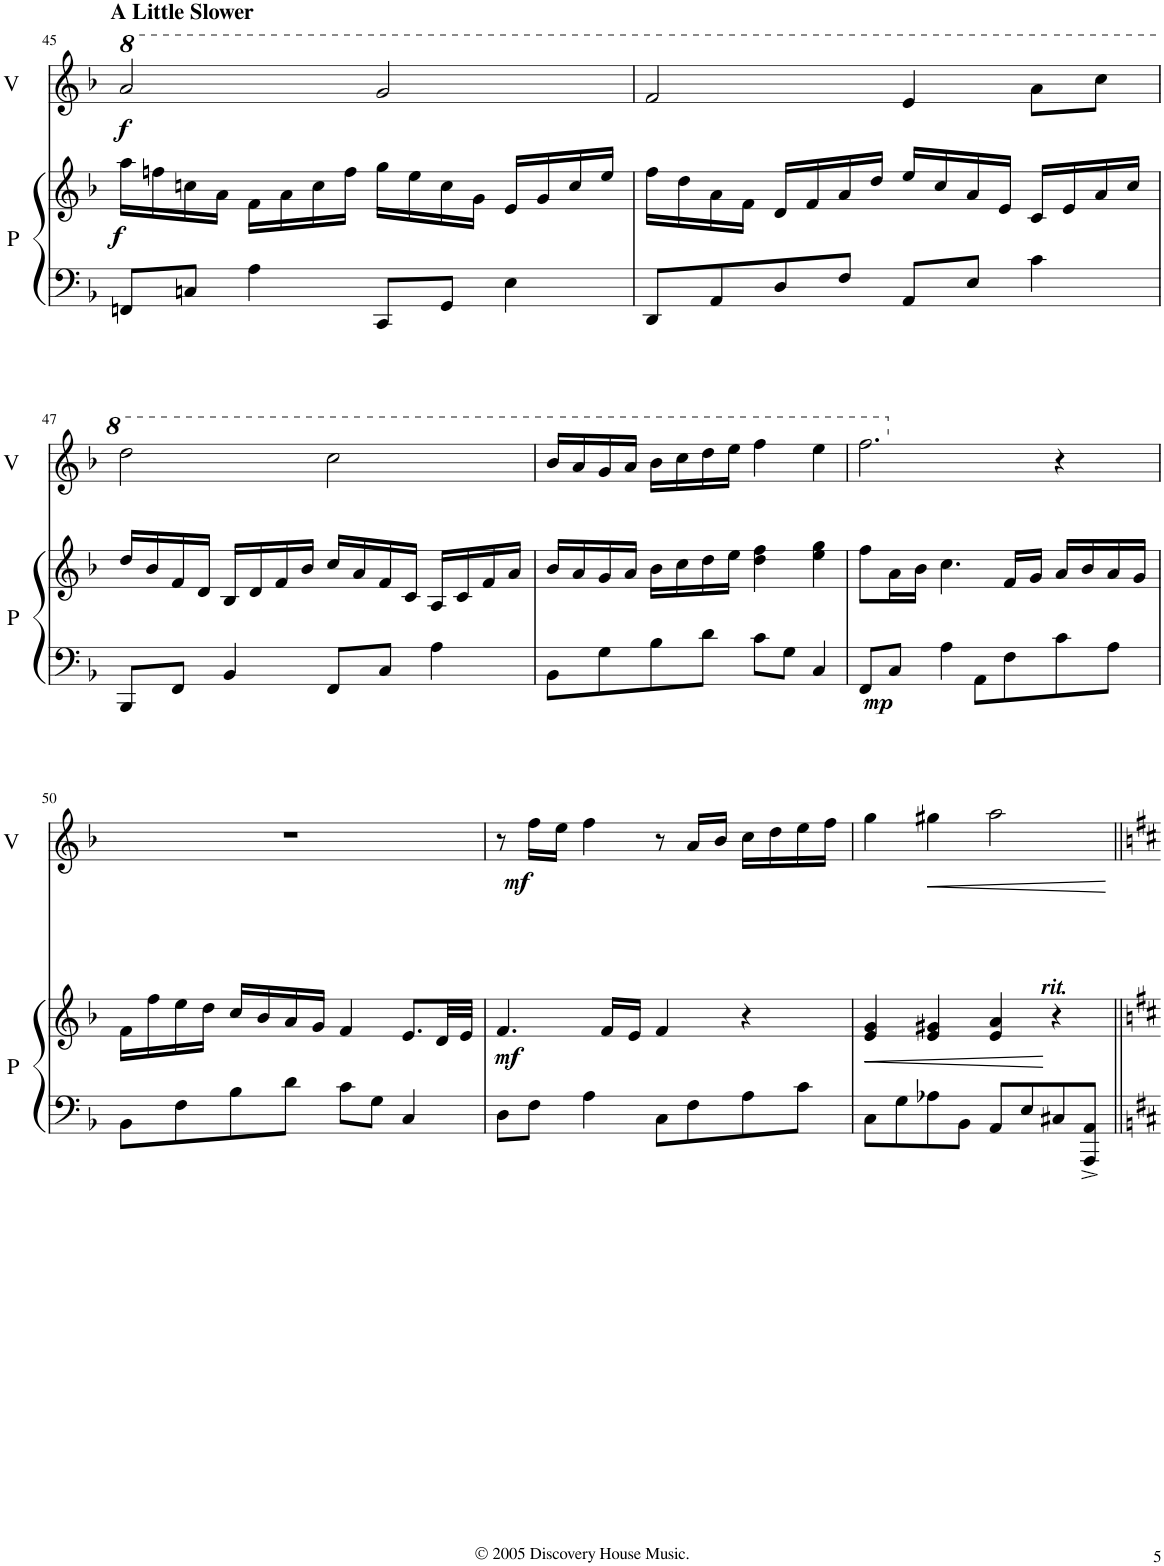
**kern	**kern	**dynam	**kern	**dynam
*part2	*part2	*part2	*part1	*part1
*staff3	*staff2	*staff2/3	*staff1	*staff1
*I"Piano	*	*	*I"Violin	*
*I'P	*	*	*I'V	*
!!LO:PB:g=z
*clefF4	*clefG2	*	*clefG2	*
*k[b-]	*k[b-]	*	*k[b-]	*
*M4/4	*M4/4	*	*M4/4	*
*	*	*	*8va	*
=45	=45	=45	=45	=45
!	!	!	!LO:TX:a:B:t=A Little Slower	!
!	!	!LO:DY:b	!	!LO:DY:b
8FFn/L	16aa\LL	f	2aa/	f
.	16ffn\	.	.	.
8Cn/J	16ccn\	.	.	.
.	16a\JJ	.	.	.
4A\	16f\LL	.	.	.
.	16a\	.	.	.
.	16cc\	.	.	.
.	16ff\JJ	.	.	.
8CC/L	16gg\LL	.	2gg/	.
.	16ee\	.	.	.
8GG/J	16cc\	.	.	.
.	16g\JJ	.	.	.
4E\	16e/LL	.	.	.
.	16g/	.	.	.
.	16cc/	.	.	.
.	16ee/JJ	.	.	.
=46	=46	=46	=46	=46
8DD/L	16ff\LL	.	2ff/	.
.	16dd\	.	.	.
8AA/	16a\	.	.	.
.	16f\JJ	.	.	.
8D/	16d/LL	.	.	.
.	16f/	.	.	.
8F/J	16a/	.	.	.
.	16dd/JJ	.	.	.
8AA/L	16ee/LL	.	4ee/	.
.	16cc/	.	.	.
8E/J	16a/	.	.	.
.	16e/JJ	.	.	.
4c\	16c/LL	.	8aa\L	.
.	16e/	.	.	.
.	16a/	.	8ccc\J	.
.	16cc/JJ	.	.	.
!!LO:LB:g=z
=47	=47	=47	=47	=47
8BBB-/L	16dd/LL	.	2ddd\	.
.	16b-/	.	.	.
8FF/J	16f/	.	.	.
.	16d/JJ	.	.	.
4BB-/	16B-/LL	.	.	.
.	16d/	.	.	.
.	16f/	.	.	.
.	16b-/JJ	.	.	.
8FF/L	16cc/LL	.	2ccc\	.
.	16a/	.	.	.
8C/J	16f/	.	.	.
.	16c/JJ	.	.	.
4A\	16A/LL	.	.	.
.	16c/	.	.	.
.	16f/	.	.	.
.	16a/JJ	.	.	.
=48	=48	=48	=48	=48
8BB-\L	16b-/LL	.	16bb-/LL	.
.	16a/	.	16aa/	.
8G\	16g/	.	16gg/	.
.	16a/JJ	.	16aa/JJ	.
8B-\	16b-\LL	.	16bb-\LL	.
.	16cc\	.	16ccc\	.
8d\J	16dd\	.	16ddd\	.
.	16ee\JJ	.	16eee\JJ	.
8c\L	4dd\ 4ff\	.	4fff\	.
8G\J	.	.	.	.
4C/	4ee\ 4gg\	.	4eee\	.
=49	=49	=49	=49	=49
!	!	!LO:DY:b=2	!	!
8FF/L	8ff\L	mp	2.fff\	.
8C/J	16a\L	.	.	.
.	16b-\JJ	.	.	.
4A\	4.cc\	.	.	.
8AA\L	.	.	.	.
8F\	16f/LL	.	.	.
.	16g/JJ	.	.	.
*	*	*	*X8va	*
8c\	16a/LL	.	4r	.
.	16b-/	.	.	.
8A\J	16a/	.	.	.
.	16g/JJ	.	.	.
!!LO:LB:g=z
=50	=50	=50	=50	=50
8BB-\L	16f\LL	.	1r	.
.	16ff\	.	.	.
8F\	16ee\	.	.	.
.	16dd\JJ	.	.	.
8B-\	16cc/LL	.	.	.
.	16b-/	.	.	.
8d\J	16a/	.	.	.
.	16g/JJ	.	.	.
8c\L	4f/	.	.	.
8G\J	.	.	.	.
4C/	8.e/L	.	.	.
.	32d/LL	.	.	.
.	32e/JJJ	.	.	.
=51	=51	=51	=51	=51
!	!	!LO:DY:b	!	!
8D\L	4.f/	mf	8r	.
!	!	!	!	!LO:DY:b
8F\J	.	.	16ff\LL	mf
.	.	.	16ee\JJ	.
4A\	.	.	4ff\	.
.	16f/LL	.	.	.
.	16e/JJ	.	.	.
8C\L	4f/	.	8r	.
8F\	.	.	16a/LL	.
.	.	.	16b-/JJ	.
8A\	4r	.	16cc\LL	.
.	.	.	16dd\	.
8c\J	.	.	16ee\	.
.	.	.	16ff\JJ	.
=52	=52	=52	=52	=52
!	!	!LO:HP:b	!	!
*	*	*	*^	*
8C\L	4e/ 4g/	<	4gg\	2ryy	.
8G\	.	.	.	.	.
!	!	!	!	!	!LO:HP:b
8A-X\	4e/ 4g#X/	.	4gg#X\	.	<
8BB-\J	.	.	.	.	.
8AA/L	4e/ 4a/	.	2aa\	8ryy	.
!	!	!	!	!LO:TX:b:Bi:t=rit.	!
8E/	.	.	.	4.ryy	.
8C#X/	4r	.	.	.	.
8AAA/^ 8AA/^J	.	.	.	.	.
.	.	[	.	.	[
*	*	*	*v	*v	*
=||	=||	=||	=||	=||
*-	*-	*-	*-	*-
